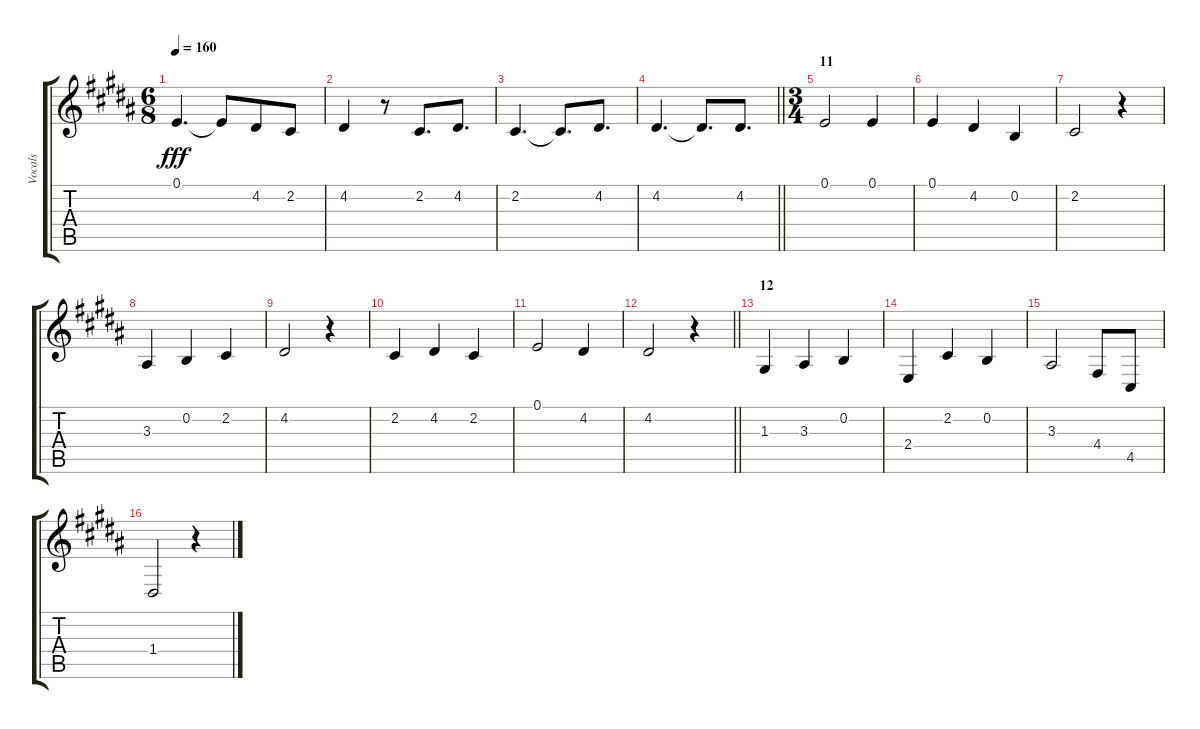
\track ("Vocals" "Vocals") {instrument voiceoohs}
\staff {score tabs}
\tuning (E4 B3 G3 D3 A2 E2) {hide}
\ts (6 8)
\tempo 160
\clef g2
\ks b
0.1.4{d dy fff} 0.1{t}.8 4.2.8 2.2.8 |
4.2.4 r.8 2.2.8{d} 4.2.8{d} |
2.2.4{d} 2.2{t}.8{d} 4.2.8{d} |
\barLineRight lightlight
4.2.4{d} 4.2{t}.8{d} 4.2.8{d} |
\ts (3 4)
\section ("" "11")
0.1.2 0.1.4 |
0.1.4 4.2.4 0.2.4 |
2.2.2 r.4 |
3.3.4 0.2.4 2.2.4 |
4.2.2 r.4 |
2.2.4 4.2.4 2.2.4 |
0.1.2 4.2.4 |
\barLineRight lightlight
4.2.2 r.4 |
\section ("" "12")
1.3.4 3.3.4 0.2.4 |
2.4.4 2.2.4 0.2.4 |
3.3.2 4.4.8 4.5.8 |
1.4.2 r.4
